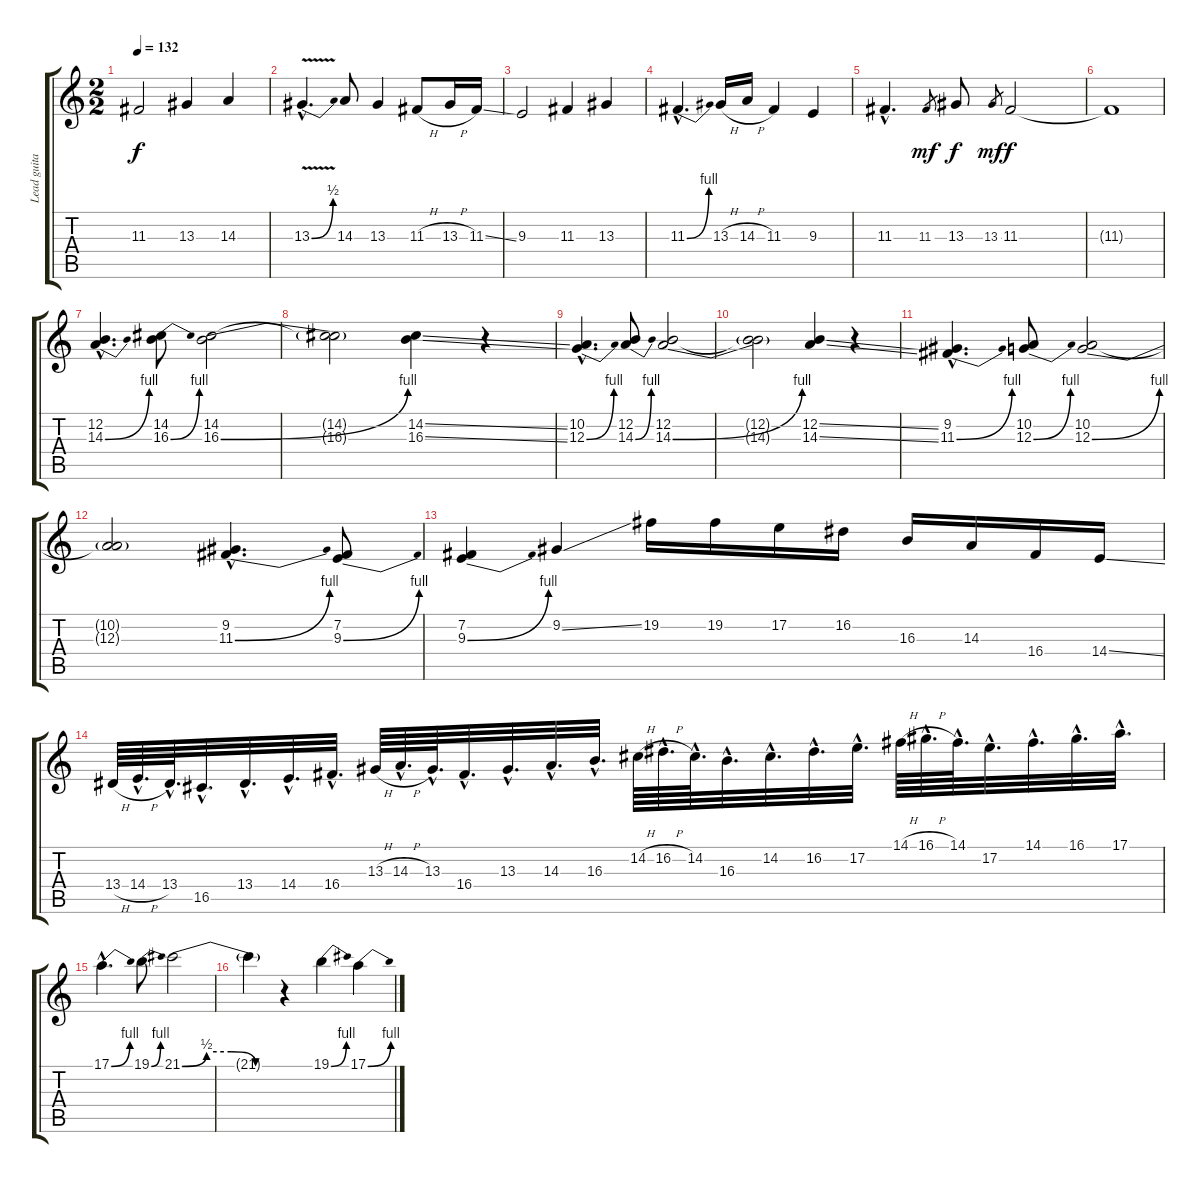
\track ("Lead guitar 1" "Lead guita") {instrument lead1square}
\staff {score tabs}
\tuning (E4 B3 G3 D3 A2 E2) {hide}
\ts (2 2)
\tempo 132
\clef g2
\ks c
11.3.2{dy f} 13.3.4 14.3.4 |
13.3{be (bend 0 0 60 2) v hac}.4{d} 14.3.8 13.3.4 11.3{h}.8 13.3{h}.16 11.3{ss}.16 |
9.3.2 11.3.4 13.3.4 |
11.3{be (bend 0 0 60 4) hac}.4{d} 13.3{h}.16 14.3{h}.16 11.3.4 9.3.4 |
11.3{hac}.4{d} 11.3.8{gr dy mf} 13.3.8{dy f} 13.3.8{gr dy mf} 11.3.2{dy f} |
11.3{t}.1 |
(12.2{hac} 14.3{be (bend 0 0 60 4) hac}).4{d} (14.2 16.3{be (bend 0 0 60 4)}).8 (14.2 16.3{be (bend 0 0 60 4)}).2 |
(14.2{t} 16.3{t}).2 (14.2{ss} 16.3{ss}).4 r.4 |
(10.2{hac} 12.3{be (bend 0 0 60 4) hac}).4{d} (12.2 14.3{be (bend 0 0 60 4)}).8 (12.2 14.3{be (bend 0 0 60 4)}).2 |
(12.2{t} 14.3{t}).2 (12.2{ss} 14.3{ss}).4 r.4 |
(9.2{hac} 11.3{be (bend 0 0 60 4) hac}).4{d} (10.2 12.3{be (bend 0 0 60 4)}).8 (10.2 12.3{be (bend 0 0 60 4)}).2 |
(10.2{t} 12.3{t}).2 (9.2{hac} 11.3{be (bend 0 0 60 4) hac}).4{d} (7.2 9.3{be (bend 0 0 60 4)}).8 |
(7.2 9.3{be (bend 0 0 60 4)}).4 9.2{ss}.4 19.2.16 19.2.16 17.2.16 16.2.16 16.3.16 14.3.16 16.4.16 14.4{ss}.16 |
13.4{h}.64 14.4{h hac}.64{d} 13.4{hac}.64{d} 16.5{hac}.32{d} 13.4{hac}.32{d} 14.4{hac}.32{d} 16.4{hac}.32{d} 13.3{h}.64 14.3{h hac}.64{d} 13.3{hac}.64{d} 16.4{hac}.32{d} 13.3{hac}.32{d} 14.3{hac}.32{d} 16.3{hac}.32{d} 14.2{h}.64 16.2{h hac}.64{d} 14.2{hac}.64{d} 16.3{hac}.32{d} 14.2{hac}.32{d} 16.2{hac}.32{d} 17.2{hac}.32{d} 14.1{h}.64 16.1{h hac}.64{d} 14.1{hac}.64{d} 17.2{hac}.32{d} 14.1{hac}.32{d} 16.1{hac}.32{d} 17.1{hac}.32{d} |
17.1{be (bend 0 0 60 4) hac}.4{d} 19.1{be (bend 0 0 60 4)}.8 21.1{be (custom 0 0 15 2 30 2 45 0 60 0)}.2 |
21.1{t}.4 r.4 19.1{be (bend 0 0 60 4)}.4 17.1{be (bend 0 0 60 4)}.4
